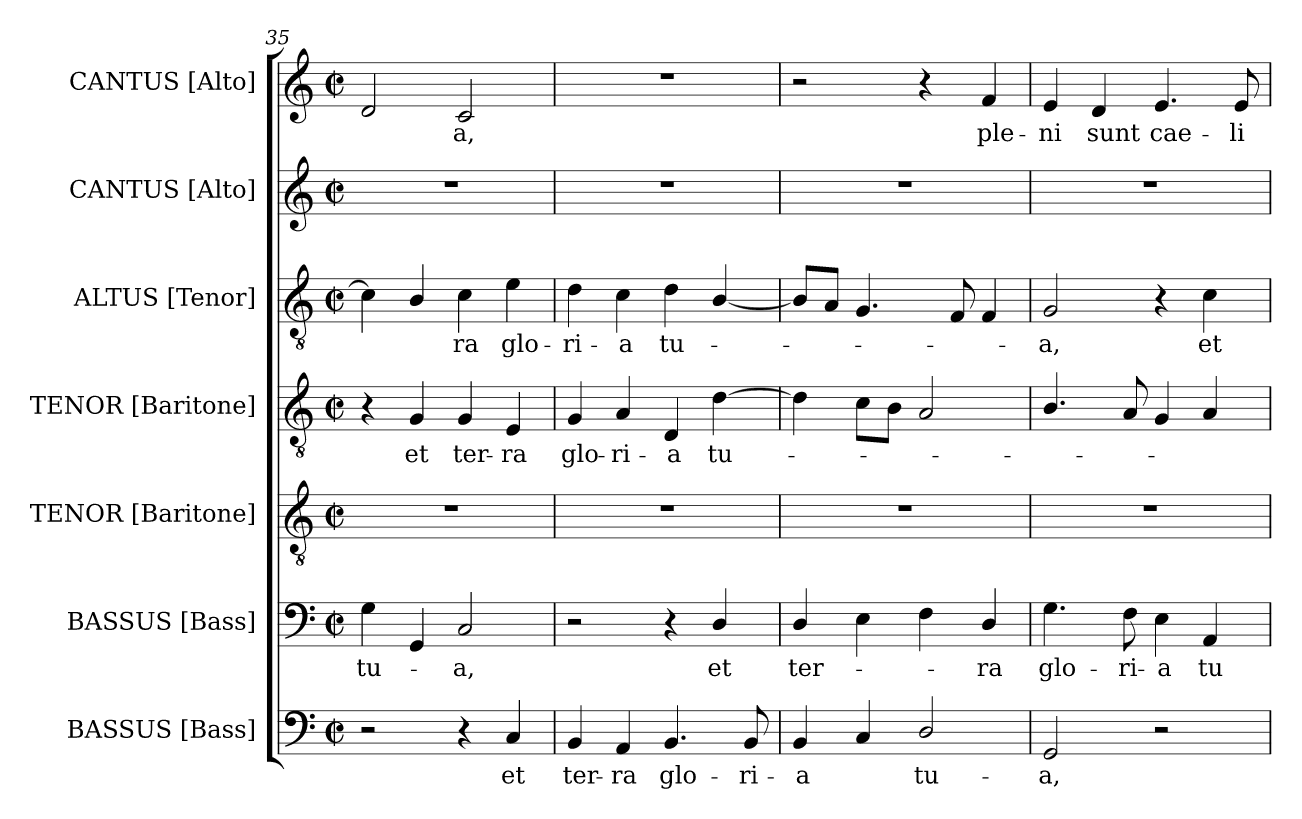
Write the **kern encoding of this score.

**kern	**text	**kern	**text	**kern	**kern	**text	**kern	**text	**kern	**kern	**text
*part7	*part7	*part6	*part6	*part5	*part4	*part4	*part3	*part3	*part2	*part1	*part1
*staff7	*staff7	*staff6	*staff6	*staff5	*staff4	*staff4	*staff3	*staff3	*staff2	*staff1	*staff1
*I"BASSUS [Bass]	*	*I"BASSUS [Bass]	*	*I"TENOR [Baritone]	*I"TENOR [Baritone]	*	*I"ALTUS [Tenor]	*	*I"CANTUS [Alto]	*I"CANTUS [Alto]	*
*I'B.	*	*I'B.	*	*I'Bar.	*I'Bar.	*	*I'T.	*	*I'A.	*I'A.	*
*clefF4	*	*clefF4	*	*clefGv2	*clefGv2	*	*clefGv2	*	*clefG2	*clefG2	*
*	*	*	*	*ITrd7c12	*ITrd7c12	*	*ITrd7c12	*	*	*	*
*k[]	*	*k[]	*	*k[]	*k[]	*	*k[]	*	*k[]	*k[]	*
*C:	*	*C:	*	*C:	*C:	*	*C:	*	*C:	*C:	*
*M2/2	*	*M2/2	*	*M2/2	*M2/2	*	*M2/2	*	*M2/2	*M2/2	*
*met(c|)	*	*met(c|)	*	*met(c|)	*met(c|)	*	*met(c|)	*	*met(c|)	*met(c|)	*
=35	=35	=35	=35	=35	=35	=35	=35	=35	=35	=35	=35
!	!	!	!LO:LY:b:color=#000000	!	!	!	!	!	!	!	!
2r	.	4Gi\	tu-	1r	4r	.	4Ci\]	.	1r	2di/	.
!	!	!	!	!	!	!LO:LY:b:color=#000000	!	!	!	!	!
.	.	4GGi/	.	.	4GGi/	et	4BBi/	.	.	.	.
!	!	!	!LO:LY:b:color=#000000	!	!	!	!	!	!	!	!
!	!	!	!	!	!	!LO:LY:b:color=#000000	!	!	!	!	!
!	!	!	!	!	!	!	!	!LO:LY:b:color=#000000	!	!	!
!	!	!	!	!	!	!	!	!	!	!	!LO:LY:b:color=#000000
4r	.	2Ci/	-a,	.	4GGi/	ter-	4Ci\	-ra	.	2ci/	-a,
!	!LO:LY:b:color=#000000	!	!	!	!	!	!	!	!	!	!
!	!	!	!	!	!	!LO:LY:b:color=#000000	!	!	!	!	!
!	!	!	!	!	!	!	!	!LO:LY:b:color=#000000	!	!	!
4Ci/	et	.	.	.	4EEi/	-ra	4Ei\	glo-	.	.	.
=36	=36	=36	=36	=36	=36	=36	=36	=36	=36	=36	=36
!	!LO:LY:b:color=#000000	!	!	!	!	!	!	!	!	!	!
!	!	!	!	!	!	!LO:LY:b:color=#000000	!	!	!	!	!
!	!	!	!	!	!	!	!	!LO:LY:b:color=#000000	!	!	!
4BBi/	ter-	2r	.	1r	4GGi/	glo-	4Di\	-ri-	1r	1r	.
!	!LO:LY:b:color=#000000	!	!	!	!	!	!	!	!	!	!
!	!	!	!	!	!	!LO:LY:b:color=#000000	!	!	!	!	!
!	!	!	!	!	!	!	!	!LO:LY:b:color=#000000	!	!	!
4AAi/	-ra	.	.	.	4AAi/	-ri-	4Ci\	-a	.	.	.
!	!LO:LY:b:color=#000000	!	!	!	!	!	!	!	!	!	!
!	!	!	!	!	!	!LO:LY:b:color=#000000	!	!	!	!	!
!	!	!	!	!	!	!	!	!LO:LY:b:color=#000000	!	!	!
4.BBi/	glo-	4r	.	.	4DDi/	-a	4Di\	tu-	.	.	.
!	!	!	!LO:LY:b:color=#000000	!	!	!	!	!	!	!	!
!	!	!	!	!	!	!LO:LY:b:color=#000000	!	!	!	!	!
.	.	4Di/	et	.	[>4Di\	tu-	[<4BBi/	.	.	.	.
!	!LO:LY:b:color=#000000	!	!	!	!	!	!	!	!	!	!
8BBi/	-ri-	.	.	.	.	.	.	.	.	.	.
=37	=37	=37	=37	=37	=37	=37	=37	=37	=37	=37	=37
!	!LO:LY:b:color=#000000	!	!	!	!	!	!	!	!	!	!
!	!	!	!LO:LY:b:color=#000000	!	!	!	!	!	!	!	!
4BBi/	-a	4Di/	ter-	1r	4Di\]	.	8BBi/L]	.	1r	2r	.
.	.	.	.	.	.	.	8AAi/J	.	.	.	.
4Ci/	.	4Ei\	.	.	8Ci\L	.	4.GGi/	.	.	.	.
.	.	.	.	.	8BBi\J	.	.	.	.	.	.
!	!LO:LY:b:color=#000000	!	!	!	!	!	!	!	!	!	!
2Di/	tu-	4Fi\	.	.	2AAi/	.	.	.	.	4r	.
.	.	.	.	.	.	.	8FFi/	.	.	.	.
!	!	!	!LO:LY:b:color=#000000	!	!	!	!	!	!	!	!
!	!	!	!	!	!	!	!	!	!	!	!LO:LY:b:color=#000000
.	.	4Di/	-ra	.	.	.	4FFi/	.	.	4fi/	ple-
=38	=38	=38	=38	=38	=38	=38	=38	=38	=38	=38	=38
!	!LO:LY:b:color=#000000	!	!	!	!	!	!	!	!	!	!
!	!	!	!LO:LY:b:color=#000000	!	!	!	!	!	!	!	!
!	!	!	!	!	!	!	!	!LO:LY:b:color=#000000	!	!	!
!	!	!	!	!	!	!	!	!	!	!	!LO:LY:b:color=#000000
2GGi/	-a,	4.Gi\	glo-	1r	4.BBi/	.	2GGi/	-a,	1r	4ei/	-ni
!	!	!	!	!	!	!	!	!	!	!	!LO:LY:b:color=#000000
.	.	.	.	.	.	.	.	.	.	4di/	sunt
!	!	!	!LO:LY:b:color=#000000	!	!	!	!	!	!	!	!
.	.	8Fi\	-ri-	.	8AAi/	.	.	.	.	.	.
!	!	!	!LO:LY:b:color=#000000	!	!	!	!	!	!	!	!
!	!	!	!	!	!	!	!	!	!	!	!LO:LY:b:color=#000000
2r	.	4Ei\	-a	.	4GGi/	.	4r	.	.	4.ei/	cae-
!	!	!	!LO:LY:b:color=#000000	!	!	!	!	!	!	!	!
!	!	!	!	!	!	!	!	!LO:LY:b:color=#000000	!	!	!
.	.	4AAi/	tu-	.	4AAi/	.	4Ci\	et	.	.	.
!	!	!	!	!	!	!	!	!	!	!	!LO:LY:b:color=#000000
.	.	.	.	.	.	.	.	.	.	8ei/	-li
=	=	=	=	=	=	=	=	=	=	=	=
*-	*-	*-	*-	*-	*-	*-	*-	*-	*-	*-	*-
